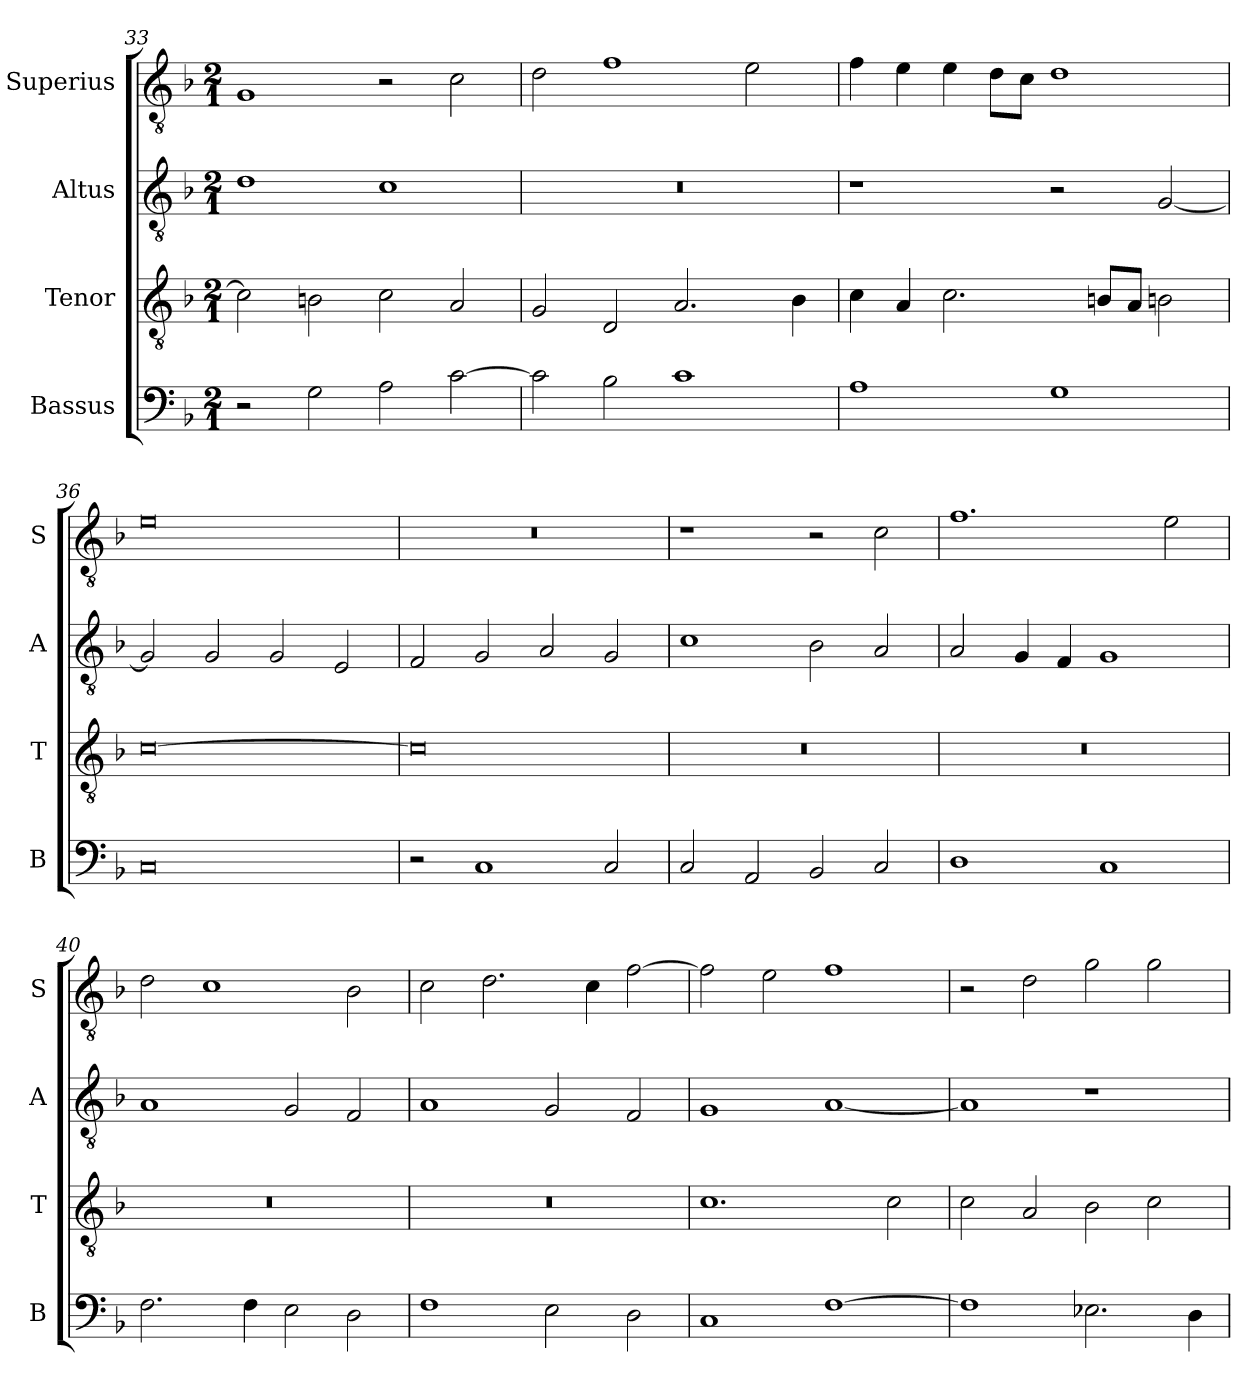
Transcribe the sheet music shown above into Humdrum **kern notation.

**kern	**kern	**kern	**kern
*part4	*part3	*part2	*part1
*staff4	*staff3	*staff2	*staff1
*I"Bassus	*I"Tenor	*I"Altus	*I"Superius
*I'B	*I'T	*I'A	*I'S
*clefF4	*clefGv2	*clefGv2	*clefGv2
*k[b-]	*k[b-]	*k[b-]	*k[b-]
*F:	*F:	*F:	*F:
*M2/1	*M2/1	*M2/1	*M2/1
=33	=33	=33	=33
2r	2c]	1d	1G
2G	2Bn	.	.
2A	2c	1c	2r
[2c	2A	.	2c
=34	=34	=34	=34
2c]	2G	0r	2d
2B-	2D	.	1f
1c	2.A	.	.
.	.	.	2e
.	4B-	.	.
=35	=35	=35	=35
1A	4c	1r	4f
.	4A	.	4e
.	2.c	.	4e
.	.	.	8dL
.	.	.	8cJ
1G	.	2r	1d
.	8BnL	.	.
.	8AJ	.	.
.	2Bn	[2G	.
=36	=36	=36	=36
0C	[0c	2G]	0e
.	.	2G	.
.	.	2G	.
.	.	2E	.
=37	=37	=37	=37
2r	0c]	2F	0r
1C	.	2G	.
.	.	2A	.
2C	.	2G	.
=38	=38	=38	=38
2C	0r	1c	1r
2AA	.	.	.
2BB-	.	2B-	2r
2C	.	2A	2c
=39	=39	=39	=39
1D	0r	2A	1.f
.	.	4G	.
.	.	4F	.
1C	.	1G	.
.	.	.	2e
=40	=40	=40	=40
2.F	0r	1A	2d
.	.	.	1c
4F	.	.	.
2E	.	2G	.
2D	.	2F	2B-
=41	=41	=41	=41
1F	0r	1A	2c
.	.	.	2.d
2E	.	2G	.
.	.	.	4c
2D	.	2F	[2f
=42	=42	=42	=42
1C	1.c	1G	2f]
.	.	.	2e
[1F	.	[1A	1f
.	2c	.	.
=43	=43	=43	=43
1F]	2c	1A]	2r
.	2A	.	2d
2.E-X	2B-	1r	2g
.	2c	.	2g
4D	.	.	.
=	=	=	=
*-	*-	*-	*-
